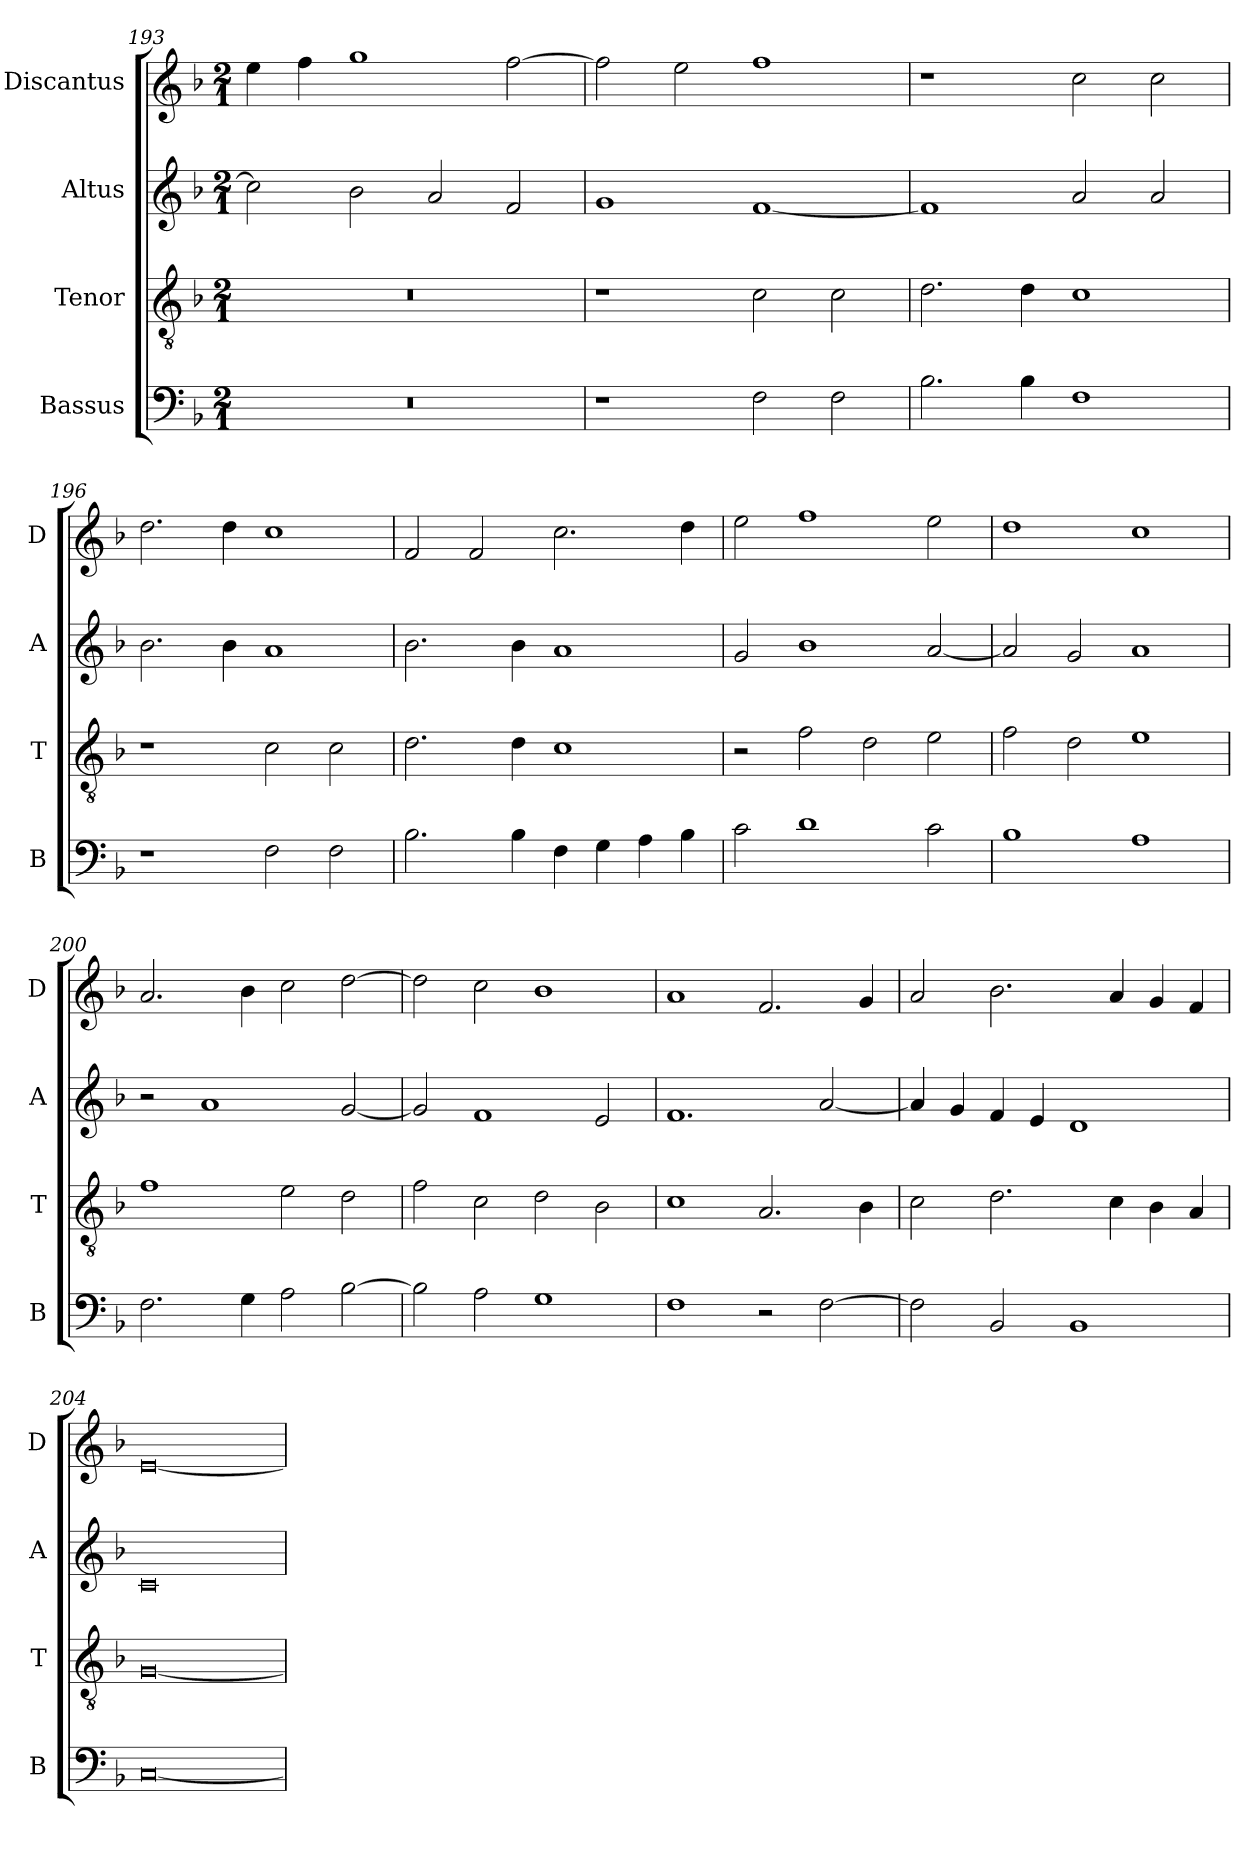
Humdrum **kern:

**kern	**kern	**kern	**kern
*part4	*part3	*part2	*part1
*staff4	*staff3	*staff2	*staff1
*I"Bassus	*I"Tenor	*I"Altus	*I"Discantus
*I'B	*I'T	*I'A	*I'D
*clefF4	*clefGv2	*clefG2	*clefG2
*k[b-]	*k[b-]	*k[b-]	*k[b-]
*M2/1	*M2/1	*M2/1	*M2/1
=193	=193	=193	=193
0r	0r	2cc\]	4ee\
.	.	.	4ff\
.	.	2b-\	1gg
.	.	2a/	.
.	.	2f/	[2ff\
=194	=194	=194	=194
1r	1r	1g	2ff\]
.	.	.	2ee\
2F\	2c\	[1f	1ff
2F\	2c\	.	.
=195	=195	=195	=195
2.B-\	2.d\	1f]	1r
4B-\	4d\	.	.
1F	1c	2a/	2cc\
.	.	2a/	2cc\
=196	=196	=196	=196
1r	1r	2.b-\	2.dd\
.	.	4b-\	4dd\
2F\	2c\	1a	1cc
2F\	2c\	.	.
=197	=197	=197	=197
2.B-\	2.d\	2.b-\	2f/
.	.	.	2f/
4B-\	4d\	4b-\	.
4F\	1c	1a	2.cc\
4G\	.	.	.
4A\	.	.	.
4B-\	.	.	4dd\
=198	=198	=198	=198
2c\	2r	2g/	2ee\
1d	2f\	1b-	1ff
.	2d\	.	.
2c\	2e\	[2a/	2ee\
=199	=199	=199	=199
1B-	2f\	2a/]	1dd
.	2d\	2g/	.
1A	1e	1a	1cc
=200	=200	=200	=200
2.F\	1f	2r	2.a/
.	.	1a	.
4G\	.	.	4b-\
2A\	2e\	.	2cc\
[2B-\	2d\	[2g/	[2dd\
=201	=201	=201	=201
2B-\]	2f\	2g/]	2dd\]
2A\	2c\	1f	2cc\
1G	2d\	.	1b-
.	2B-\	2e/	.
=202	=202	=202	=202
1F	1c	1.f	1a
2r	2.A/	.	2.f/
[2F\	.	[2a/	.
.	4B-\	.	4g/
=203	=203	=203	=203
2F\]	2c\	4a/]	2a/
.	.	4g/	.
2BB-/	2.d\	4f/	2.b-\
.	.	4e/	.
1BB-	.	1d	.
.	4c\	.	4a/
.	4B-\	.	4g/
.	4A/	.	4f/
=204	=204	=204	=204
[0C	[0G	0c	[0e
=	=	=	=
*-	*-	*-	*-
